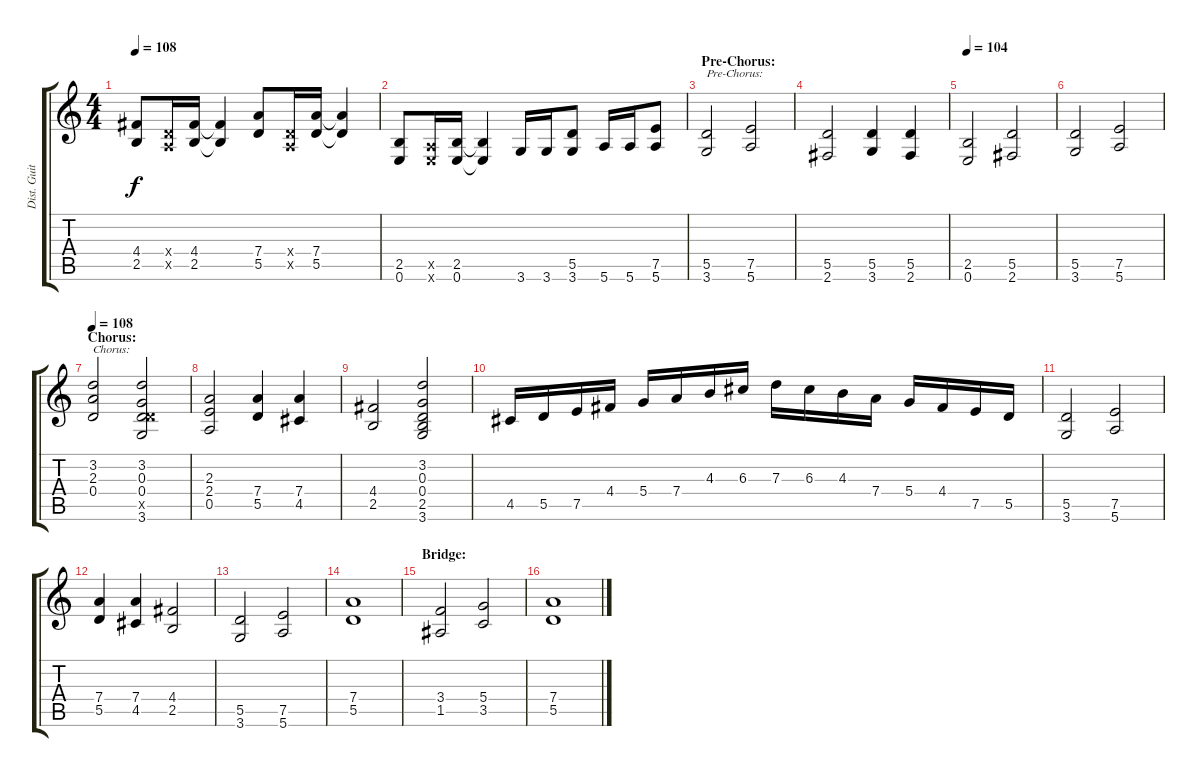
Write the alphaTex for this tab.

\track ("Dist. Guitar 2" "Dist. Guit") {instrument distortionguitar}
\staff {score tabs}
\tuning (E4 B3 G3 D3 A2 E2) {hide}
\ts (4 4)
\tempo 108
\clef g2
\ks c
(4.4 2.5).8{dy f} (0.4{x} 0.5{x}).16 (4.4 2.5).16 (4.4{t} 2.5{t}).4 (7.4 5.5).8 (0.4{x} 0.5{x}).16 (7.4 5.5).16 (7.4{t} 5.5{t}).4 |
(2.5 0.6).8 (0.5{x} 0.6{x}).16 (2.5 0.6).16 (2.5{t} 0.6{t}).4 3.6.16 3.6.16 (5.5 3.6).8 5.6.16 5.6.16 (7.5 5.6).8 |
\section ("" "Pre-Chorus:")
(5.5 3.6).2{txt "Pre-Chorus:"} (7.5 5.6).2 |
(5.5 2.6).2 (5.5 3.6).4 (5.5 2.6).4 |
\tempo 104
(2.5 0.6).2 (5.5 2.6).2 |
(5.5 3.6).2 (7.5 5.6).2 |
\section ("" "Chorus:")
\tempo 108
(3.2 2.3 0.4).2{txt "Chorus:"} (3.2 0.3 0.4 5.5{x} 3.6).2 |
(2.3 2.4 0.5).2 (7.4 5.5).4 (7.4 4.5).4 |
(4.4 2.5).2 (3.2 0.3 0.4 2.5 3.6).2 |
4.5.16 5.5.16 7.5.16 4.4.16 5.4.16 7.4.16 4.3.16 6.3.16 7.3.16 6.3.16 4.3.16 7.4.16 5.4.16 4.4.16 7.5.16 5.5.16 |
(5.5 3.6).2 (7.5 5.6).2 |
(7.4 5.5).4 (7.4 4.5).4 (4.4 2.5).2 |
(5.5 3.6).2 (7.5 5.6).2 |
(7.4 5.5).1 |
\section ("" "Bridge:")
(3.4 1.5).2 (5.4 3.5).2 |
(7.4 5.5).1
